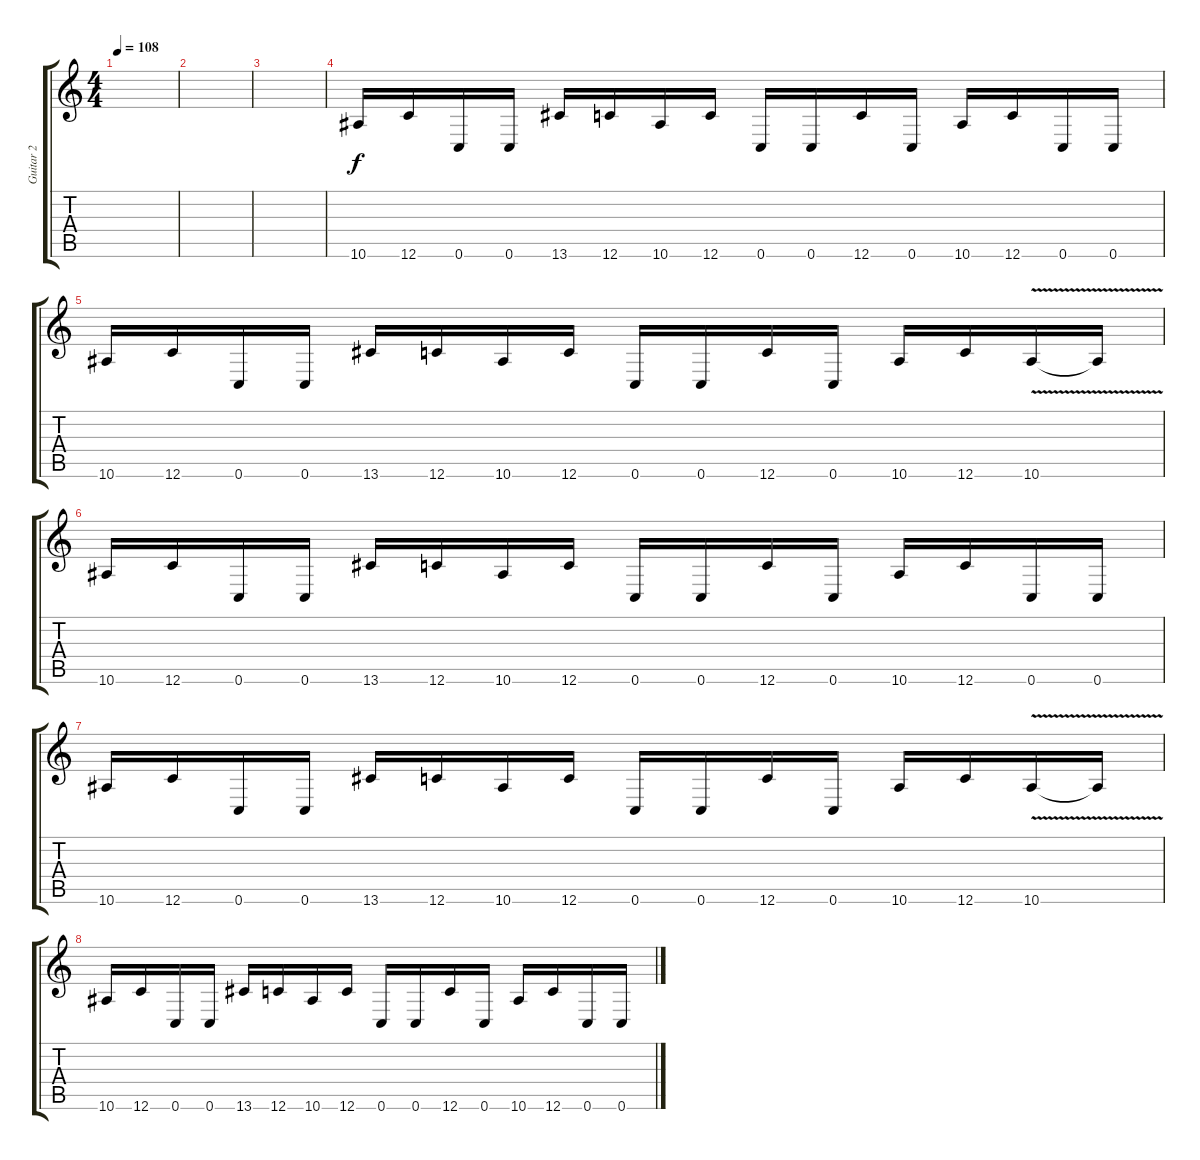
\track ("Guitar 2" "Guitar 2") {instrument distortionguitar}
\staff {score tabs}
\tuning (D4 A3 F3 C3 G2 C2) {hide}
\ts (4 4)
\tempo 108
\clef g2
\ks c
|
|
|
10.6.16 12.6.16 0.6.16 0.6.16 13.6.16 12.6.16 10.6.16 12.6.16 0.6.16 0.6.16 12.6.16 0.6.16 10.6.16 12.6.16 0.6.16 0.6.16 |
10.6.16 12.6.16 0.6.16 0.6.16 13.6.16 12.6.16 10.6.16 12.6.16 0.6.16 0.6.16 12.6.16 0.6.16 10.6.16 12.6.16 10.6{v}.16 10.6{t}.16 |
10.6.16 12.6.16 0.6.16 0.6.16 13.6.16 12.6.16 10.6.16 12.6.16 0.6.16 0.6.16 12.6.16 0.6.16 10.6.16 12.6.16 0.6.16 0.6.16 |
10.6.16 12.6.16 0.6.16 0.6.16 13.6.16 12.6.16 10.6.16 12.6.16 0.6.16 0.6.16 12.6.16 0.6.16 10.6.16 12.6.16 10.6{v}.16 10.6{t}.16 |
10.6.16 12.6.16 0.6.16 0.6.16 13.6.16 12.6.16 10.6.16 12.6.16 0.6.16 0.6.16 12.6.16 0.6.16 10.6.16 12.6.16 0.6.16 0.6.16
